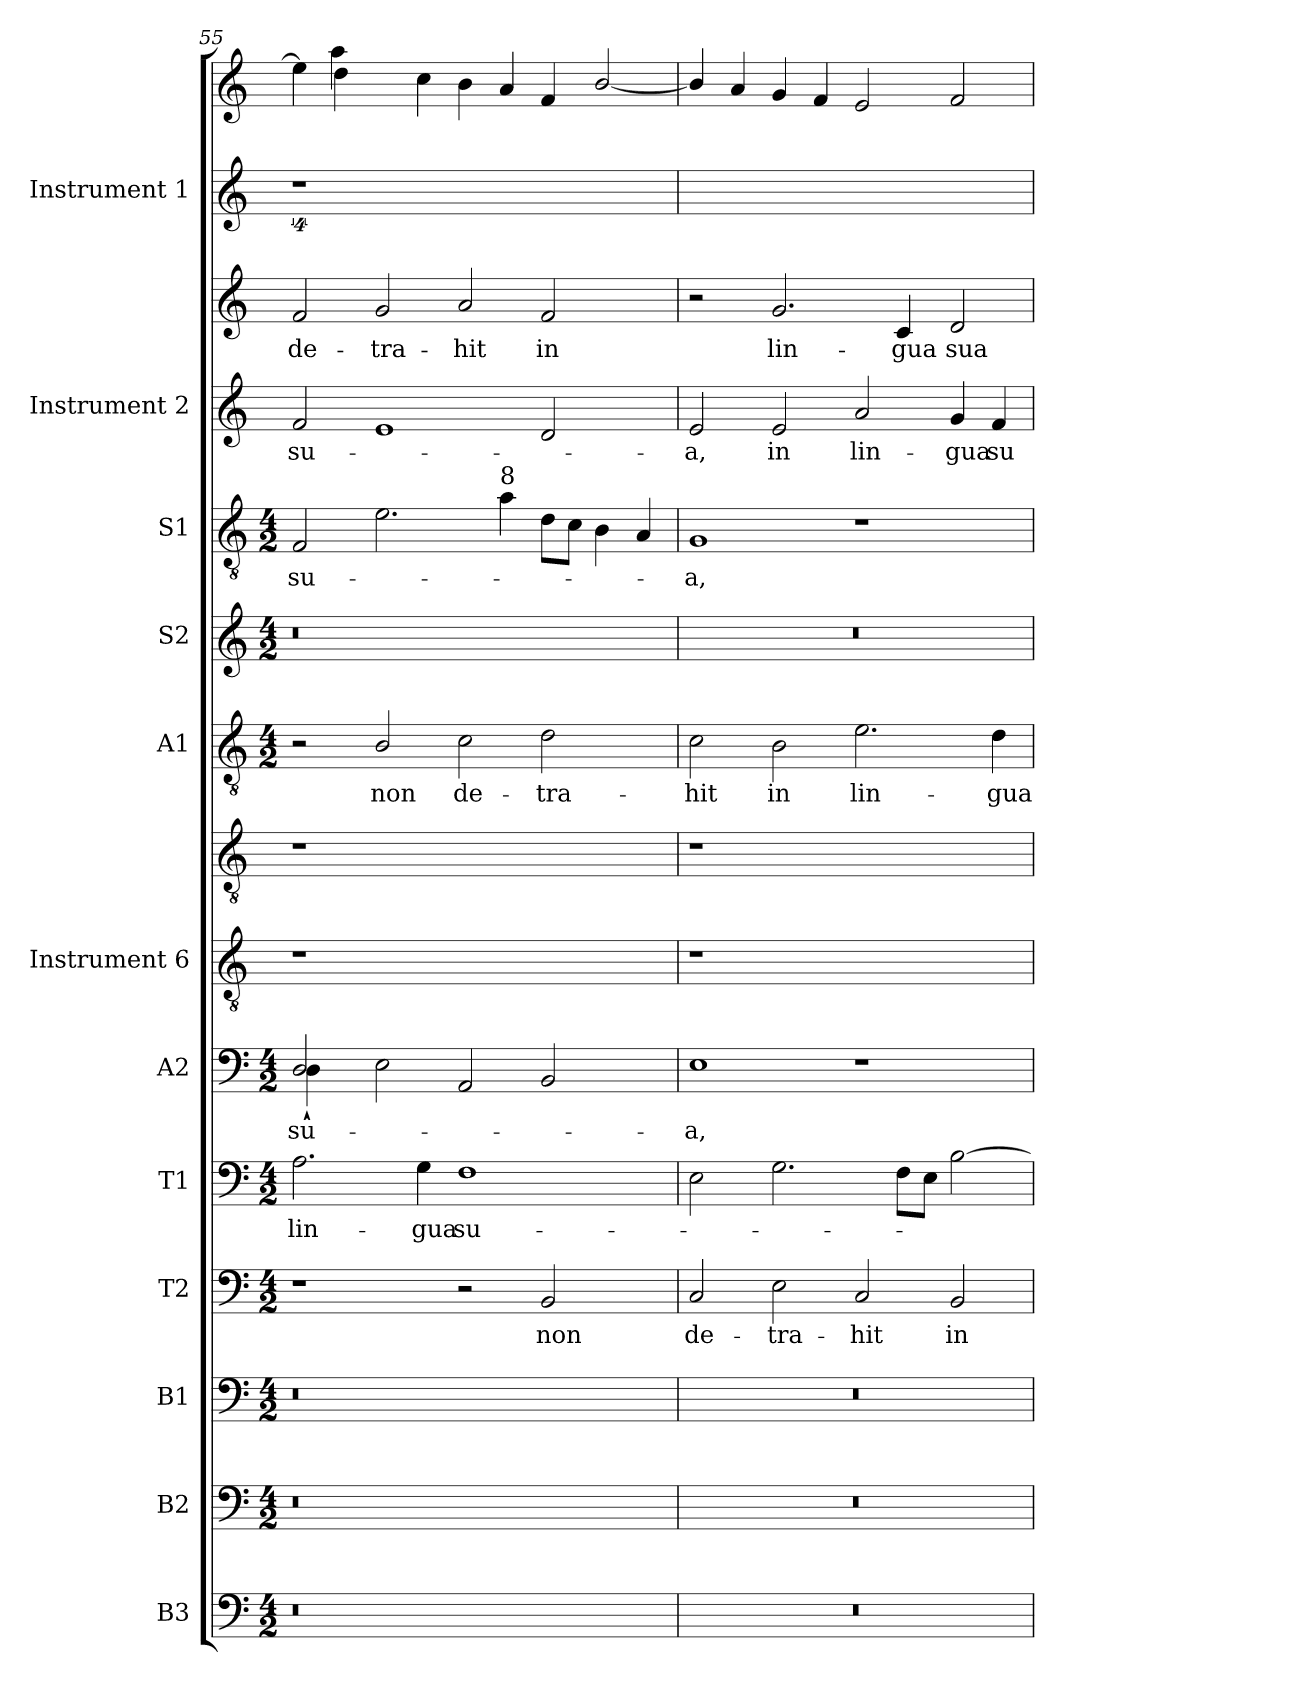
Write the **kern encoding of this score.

**kern	**kern	**kern	**kern	**text	**kern	**text	**kern	**text	**kern	**kern	**kern	**text	**kern	**kern	**text	**kern	**text	**kern	**text	**kern	**kern
*part12	*part11	*part10	*part9	*part9	*part8	*part8	*part7	*part7	*part6	*part6	*part5	*part5	*part4	*part3	*part3	*part2	*part2	*part2	*part2	*part1	*part1
*staff15	*staff14	*staff13	*staff12	*staff12	*staff11	*staff11	*staff10	*staff10	*staff9	*staff8	*staff7	*staff7	*staff6	*staff5	*staff5	*staff4	*staff4	*staff3	*staff3	*staff2	*staff1
*I"B3	*I"B2	*I"B1	*I"T2	*	*I"T1	*	*I"A2	*	*I"Instrument 6	*	*I"A1	*	*I"S2	*I"S1	*	*I"Instrument 2	*	*	*	*I"Instrument 1	*
*clefF4	*clefF4	*clefF4	*clefF4	*	*clefF4	*	*clefF4	*	*clefGv2	*clefGv2	*clefGv2	*	*clefG2	*clefGv2	*	*clefG2	*	*clefG2	*	*clefG2	*clefG2
*	*	*	*	*	*	*	*	*	*	*	*k[]	*	*	*	*	*	*	*	*	*	*
*	*	*	*	*	*	*	*	*	*	*	*C:	*	*	*	*	*	*	*	*	*	*
*M4/2	*M4/2	*M4/2	*M4/2	*	*M4/2	*	*M4/2	*	*	*	*M4/2	*	*M4/2	*M4/2	*	*	*	*	*	*	*
=55	=55	=55	=55	=55	=55	=55	=55	=55	=55	=55	=55	=55	=55	=55	=55	=55	=55	=55	=55	=55	=55
!	!	!	!	!	!	!LO:LY:b:rj	!	!LO:LY:b	!	!	!	!	!	!	!LO:LY:b:rj	!	!LO:LY:b:rj	!	!LO:LY:b:rj	!	!
*	*	*	*	*	*	*	*^	*	*	*	*	*	*	*^	*	*	*	*	*	*	*^
0r	0r	0r	1r	.	2.A\	lin-	2D/	4D`<\	su-	1r	1r	2r	.	0r	2F/	4ryy	su-	2f/	su-	2f/	-de-	4%9r	4ee\]	4ryy
*	*	*	*	*	*	*	*	*	*	*	*	*	*	*	*v	*v	*	*	*	*	*	*	*	*
.	.	.	.	.	.	.	.	4ryy	.	.	.	.	.	.	.	.	.	.	.	.	.	4dd\	4aa\
!	!	!	!	!	!	!	!	!	!	!	!	!	!LO:LY:b:cj	!	!	!	!	!	!	!LO:LY:b:cj	!	!	!
.	.	.	.	.	.	.	2E\	1..ryy	.	.	.	2B/	non	.	2.e\	.	1e	.	2g/	-tra-	.	4ryy	1..ryy
!	!	!	!	!	!	!LO:LY:b:cj	!	!	!	!	!	!	!	!	!	!	!	!	!	!	!	!	!
.	.	.	.	.	4G\	-gua	.	.	.	.	.	.	.	.	.	.	.	.	.	.	.	4cc\	.
!	!	!	!	!	!	!LO:LY:b:rj	!	!	!	!	!	!	!LO:LY:b:rj	!	!	!	!	!	!	!LO:LY:b:cj	!	!	!
.	.	.	2r	.	1F	su-	2AA/	.	.	1ryy	1ryy	2c\	de-	.	.	.	.	.	2a/	-hit	.	4b\	.
*	*	*	*	*	*	*	*	*	*	*	*	*	*	*	*^	*	*	*	*	*	*	*	*
!	!	!	!	!	!	!	!	!	!	!	!	!	!	!	!LO:TX:a:t=8	!	!	!	!	!	!	!	!	!
.	.	.	.	.	.	.	.	.	.	.	.	.	.	.	4ryy	4a\	.	.	.	.	.	.	4a/	.
!	!	!	!	!LO:LY:b:cj	!	!	!	!	!	!	!	!	!LO:LY:b:cj	!	!	!	!	!	!	!	!LO:LY:b:cj	!	!	!
.	.	.	2BB/	non	.	.	2BB/	.	.	.	.	2d\	-tra-	.	8d\L	2.ryy	.	2d/	.	2f/	in	.	4f/	.
.	.	.	.	.	.	.	.	.	.	.	.	.	.	.	8c\J	.	.	.	.	.	.	.	.	.
.	.	.	.	.	.	.	.	.	.	.	.	.	.	.	4B\	.	.	.	.	.	.	.	[<2b/	.
4ryy	4ryy	4ryy	4ryy	.	4ryy	.	4ryy	.	.	4ryy	4ryy	4ryy	.	4ryy	4A/	.	.	4ryy	.	4ryy	.	.	.	.
*	*	*	*	*	*	*	*v	*v	*	*	*	*	*	*	*v	*v	*	*	*	*	*	*	*v	*v
=56	=56	=56	=56	=56	=56	=56	=56	=56	=56	=56	=56	=56	=56	=56	=56	=56	=56	=56	=56	=56	=56
!	!	!	!	!LO:LY:b:rj	!	!	!	!LO:LY:b:rj	!	!	!	!LO:LY:b:cj	!	!	!LO:LY:b:rj	!	!LO:LY:b:cj	!	!	!	!
0r	0r	0r	2C/	de-	2E\	.	1E	-a,	1r	1r	2c\	-hit	0r	1G	-a,	2e/	a,	2r	.	0r	4b/]
.	.	.	.	.	.	.	.	.	.	.	.	.	.	.	.	.	.	.	.	.	4a/
!	!	!	!	!LO:LY:b:cj	!	!	!	!	!	!	!	!LO:LY:b:cj	!	!	!	!	!LO:LY:b:cj	!	!LO:LY:b:rj	!	!
.	.	.	2E\	-tra-	2.G\	.	.	.	.	.	2B\	in	.	.	.	2e/	in	2.g/	-lin-	.	4g/
.	.	.	.	.	.	.	.	.	.	.	.	.	.	.	.	.	.	.	.	.	4f/
!	!	!	!	!LO:LY:b:cj	!	!	!	!	!	!	!	!LO:LY:b:rj	!	!	!	!	!LO:LY:b:rj	!	!	!	!
.	.	.	2C/	-hit	.	.	1r	.	1ryy	1ryy	2.e\	lin-	.	1r	.	2a/	lin-	.	.	.	2e/
!	!	!	!	!	!	!	!	!	!	!	!	!	!	!	!	!	!	!	!LO:LY:b:cj	!	!
.	.	.	.	.	8F\L	.	.	.	.	.	.	.	.	.	.	.	.	4c/	-gua	.	.
.	.	.	.	.	8E\J	.	.	.	.	.	.	.	.	.	.	.	.	.	.	.	.
!	!	!	!	!LO:LY:b:cj	!	!	!	!	!	!	!	!	!	!	!	!	!LO:LY:b:cj	!	!LO:LY:b:cj	!	!
.	.	.	2BB/	in	[>2B\	.	.	.	.	.	.	.	.	.	.	4g/	-gua	2d/	sua-	.	2f/
!	!	!	!	!	!	!	!	!	!	!	!	!LO:LY:b:cj	!	!	!	!	!LO:LY:b:rj	!	!	!	!
.	.	.	.	.	.	.	.	.	.	.	4d\	-gua	.	.	.	4f/	su-	.	.	.	.
=	=	=	=	=	=	=	=	=	=	=	=	=	=	=	=	=	=	=	=	=	=
*-	*-	*-	*-	*-	*-	*-	*-	*-	*-	*-	*-	*-	*-	*-	*-	*-	*-	*-	*-	*-	*-
